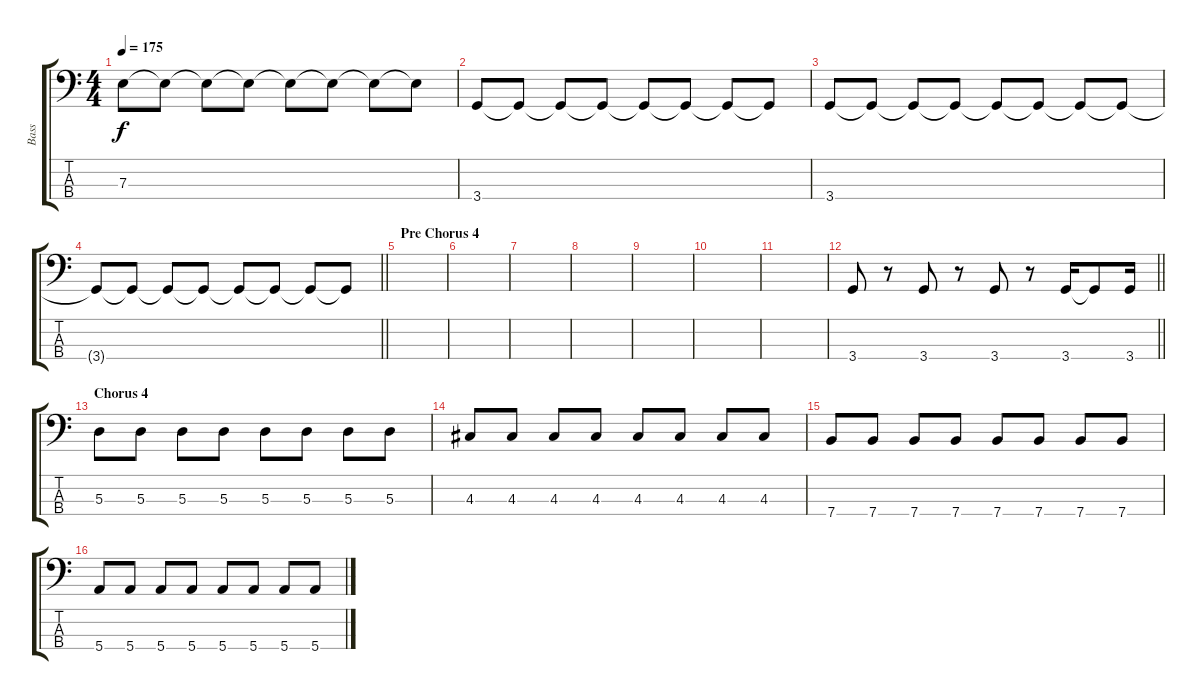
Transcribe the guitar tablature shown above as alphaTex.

\track ("Bass" "Bass") {instrument electricbassfinger}
\staff {score tabs}
\tuning (G2 D2 A1 E1) {hide}
\ts (4 4)
\tempo 175
\clef f4
\ks c
7.3.8{dy f} 7.3{t}.8 7.3{t}.8 7.3{t}.8 7.3{t}.8 7.3{t}.8 7.3{t}.8 7.3{t}.8 |
3.4.8 3.4{t}.8 3.4{t}.8 3.4{t}.8 3.4{t}.8 3.4{t}.8 3.4{t}.8 3.4{t}.8 |
3.4.8 3.4{t}.8 3.4{t}.8 3.4{t}.8 3.4{t}.8 3.4{t}.8 3.4{t}.8 3.4{t}.8 |
\barLineRight lightlight
3.4{t}.8 3.4{t}.8 3.4{t}.8 3.4{t}.8 3.4{t}.8 3.4{t}.8 3.4{t}.8 3.4{t}.8 |
\section ("" "Pre Chorus 4")
|
|
|
|
|
|
|
\barLineRight lightlight
3.4.8 r.8 3.4.8 r.8 3.4.8 r.8 3.4.16 3.4{t}.8 3.4.16 |
\section ("" "Chorus 4")
5.3.8 5.3.8 5.3.8 5.3.8 5.3.8 5.3.8 5.3.8 5.3.8 |
4.3.8 4.3.8 4.3.8 4.3.8 4.3.8 4.3.8 4.3.8 4.3.8 |
7.4.8 7.4.8 7.4.8 7.4.8 7.4.8 7.4.8 7.4.8 7.4.8 |
5.4.8 5.4.8 5.4.8 5.4.8 5.4.8 5.4.8 5.4.8 5.4.8
